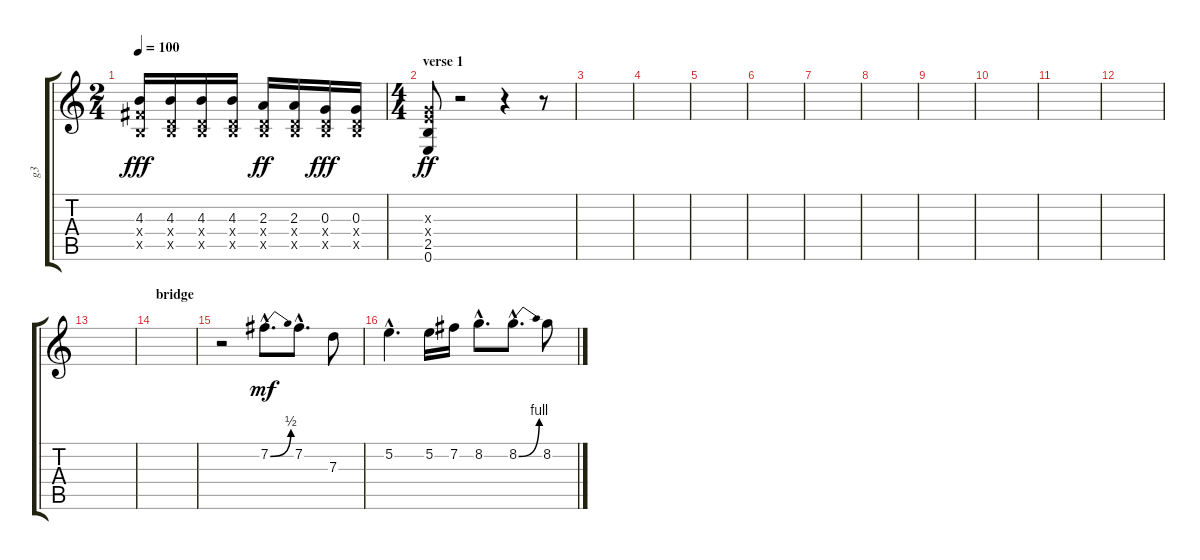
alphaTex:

\track ("g3" "g3") {instrument distortionguitar}
\staff {score tabs}
\tuning (E4 B3 G3 D3 A2 E2) {hide}
\ts (2 4)
\section ("" "")
\tempo 100
\clef g2
\ks c
(4.3 4.4{x} 2.5{x}).16{dy fff} (4.3 0.4{x} 2.5{x}).16 (4.3 0.4{x} 2.5{x}).16 (4.3 0.4{x} 2.5{x}).16 (2.3 0.4{x} 2.5{x}).16{dy ff} (2.3 0.4{x} 2.5{x}).16 (0.3 0.4{x} 2.5{x}).16{dy fff} (0.3 0.4{x} 2.5{x}).16 |
\ts (4 4)
\section ("" "verse 1")
(0.3{x} 2.4{x} 2.5 0.6).8{dy ff} r.2 r.4 r.8 |
|
|
|
\section ("" "")
|
|
|
|
\section ("" "")
|
|
|
|
\section ("" "bridge")
|
r.2 7.2{be (bend 0 0 60 2) hac}.8{d dy mf} 7.2{hac}.8{d} 7.3.8 |
5.2{hac}.4{d} 5.2.16 7.2.16 8.2{hac}.8{d} 8.2{be (bend 0 0 60 4) hac}.8{d} 8.2.8
